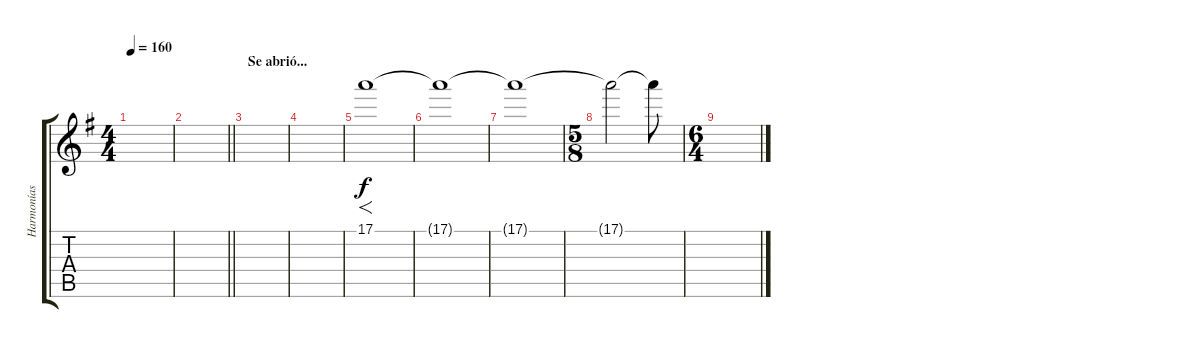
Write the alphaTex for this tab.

\track ("Harmonías" "Harmonías") {instrument distortionguitar}
\staff {score tabs}
\tuning (E4 B3 G3 D3 A2 E2) {hide}
\ts (4 4)
\tempo 160
\clef g2
\ks eminor
|
\barLineRight lightlight
|
\section ("" "Se abrió...")
|
|
17.1.1{f} |
17.1{t}.1 |
17.1{t}.1 |
\ts (5 8)
17.1{t}.2 17.1{t}.8 |
\ts (6 4)
